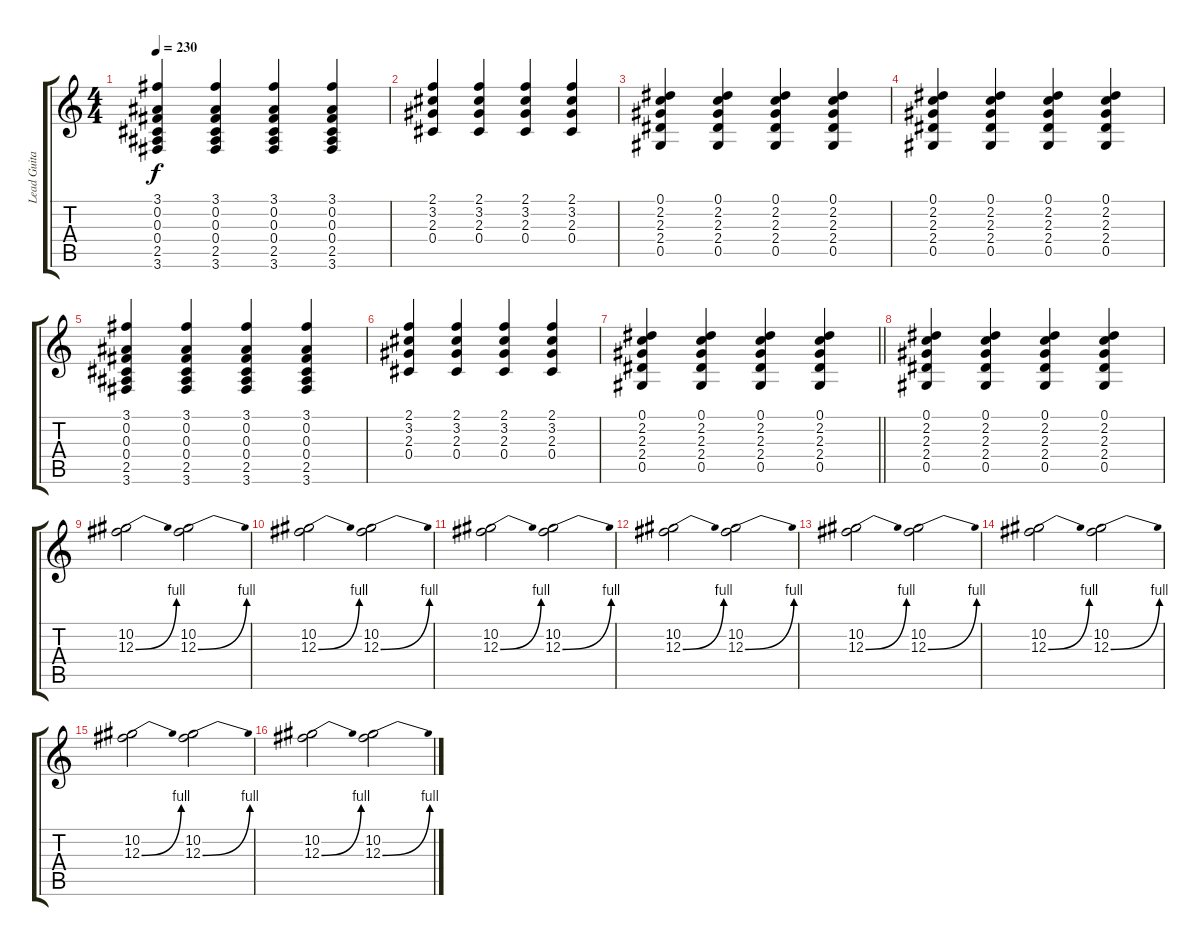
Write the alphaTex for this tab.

\track ("Lead Guitar" "Lead Guita") {instrument overdrivenguitar}
\staff {score tabs}
\tuning (Eb4 Bb3 Gb3 Db3 Ab2 Eb2) {hide}
\ts (4 4)
\tempo 230
\clef g2
\ks c
(3.1 0.2 0.3 0.4 2.5 3.6).4{dy f} (3.1 0.2 0.3 0.4 2.5 3.6).4 (3.1 0.2 0.3 0.4 2.5 3.6).4 (3.1 0.2 0.3 0.4 2.5 3.6).4 |
(2.1 3.2 2.3 0.4).4 (2.1 3.2 2.3 0.4).4 (2.1 3.2 2.3 0.4).4 (2.1 3.2 2.3 0.4).4 |
(0.1 2.2 2.3 2.4 0.5).4 (0.1 2.2 2.3 2.4 0.5).4 (0.1 2.2 2.3 2.4 0.5).4 (0.1 2.2 2.3 2.4 0.5).4 |
(0.1 2.2 2.3 2.4 0.5).4 (0.1 2.2 2.3 2.4 0.5).4 (0.1 2.2 2.3 2.4 0.5).4 (0.1 2.2 2.3 2.4 0.5).4 |
(3.1 0.2 0.3 0.4 2.5 3.6).4 (3.1 0.2 0.3 0.4 2.5 3.6).4 (3.1 0.2 0.3 0.4 2.5 3.6).4 (3.1 0.2 0.3 0.4 2.5 3.6).4 |
(2.1 3.2 2.3 0.4).4 (2.1 3.2 2.3 0.4).4 (2.1 3.2 2.3 0.4).4 (2.1 3.2 2.3 0.4).4 |
\barLineRight lightlight
(0.1 2.2 2.3 2.4 0.5).4 (0.1 2.2 2.3 2.4 0.5).4 (0.1 2.2 2.3 2.4 0.5).4 (0.1 2.2 2.3 2.4 0.5).4 |
(0.1 2.2 2.3 2.4 0.5).4 (0.1 2.2 2.3 2.4 0.5).4 (0.1 2.2 2.3 2.4 0.5).4 (0.1 2.2 2.3 2.4 0.5).4 |
(10.2 12.3{be (bend 0 0 60 4)}).2 (10.2 12.3{be (bend 0 0 60 4)}).2 |
(10.2 12.3{be (bend 0 0 60 4)}).2 (10.2 12.3{be (bend 0 0 60 4)}).2 |
(10.2 12.3{be (bend 0 0 60 4)}).2 (10.2 12.3{be (bend 0 0 60 4)}).2 |
(10.2 12.3{be (bend 0 0 60 4)}).2 (10.2 12.3{be (bend 0 0 60 4)}).2 |
(10.2 12.3{be (bend 0 0 60 4)}).2 (10.2 12.3{be (bend 0 0 60 4)}).2 |
(10.2 12.3{be (bend 0 0 60 4)}).2 (10.2 12.3{be (bend 0 0 60 4)}).2 |
(10.2 12.3{be (bend 0 0 60 4)}).2 (10.2 12.3{be (bend 0 0 60 4)}).2 |
(10.2 12.3{be (bend 0 0 60 4)}).2 (10.2 12.3{be (bend 0 0 60 4)}).2
